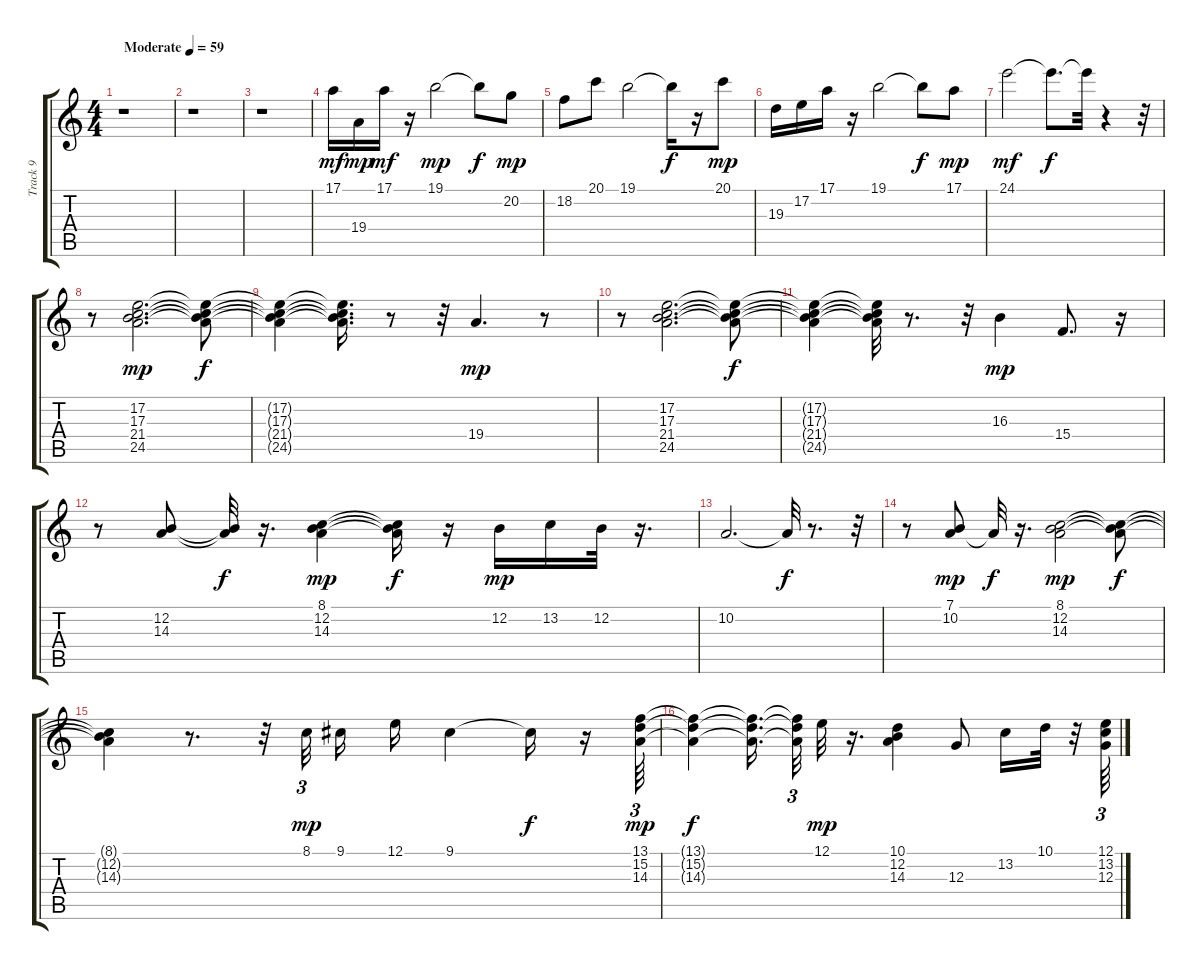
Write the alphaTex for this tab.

\track ("Track 9" "Track 9") {instrument electricpiano1}
\staff {score tabs}
\tuning (E4 B3 G3 D3 A2 E2) {hide}
\ts (4 4)
\tempo (59 "Moderate")
\clef g2
\ks c
r.1{dy mf instrument electricpiano1} |
r.1 |
r.1 |
17.1.16 19.4.16{dy mp} 17.1.16{dy mf} r.16 19.1.2{dy mp} 19.1{t}.8{dy f} 20.2.8{dy mp} |
18.2.8 20.1.8 19.1.2 19.1{t}.16{dy f} r.16 20.1.8{dy mp} |
19.3.16 17.2.16 17.1.16 r.16 19.1.2 19.1{t}.8{dy f} 17.1.8{dy mp} |
24.1.2{dy mf} 24.1{t}.8{d dy f} 24.1{t}.32 r.4 r.32 |
r.8 (17.2 17.3 21.4 24.5).2{d dy mp} (17.2{t} 17.3{t} 21.4{t} 24.5{t}).8{dy f} |
(17.2{t} 17.3{t} 21.4{t} 24.5{t}).4 (17.2{t} 17.3{t} 21.4{t} 24.5{t}).16{d} r.8 r.32 19.4.4{d dy mp} r.8 |
r.8 (17.2 17.3 21.4 24.5).2{d} (17.2{t} 17.3{t} 21.4{t} 24.5{t}).8{dy f} |
(17.2{t} 17.3{t} 21.4{t} 24.5{t}).4 (17.2{t} 17.3{t} 21.4{t} 24.5{t}).32 r.8{d} r.32 16.3.4{dy mp} 15.4.8{d} r.16 |
r.8 (12.2 14.3).8 (12.2{t} 14.3{t}).32{dy f} r.16{d} (8.1 12.2 14.3).4{dy mp} (8.1{t} 12.2{t} 14.3{t}).16{dy f} r.16 12.2.16{dy mp} 13.2.16 12.2.32 r.16{d} |
10.2.2{d} 10.2{t}.32{dy f} r.8{d} r.32 |
r.8 (7.1 10.2).8{dy mp} 10.2{t}.32{dy f} r.16{d} (8.1 12.2 14.3).2{dy mp} (8.1{t} 12.2{t} 14.3{t}).8{dy f} |
(8.1{t} 12.2{t} 14.3{t}).4 r.8{d} r.32 8.1.32{tu (3 2) dy mp} 9.1.16 12.1.16 9.1.4 9.1{t}.16{dy f} r.16 (13.1 15.2 14.3).64{tu (3 2) dy mp} |
(13.1{t} 15.2{t} 14.3{t}).4{dy f} (13.1{t} 15.2{t} 14.3{t}).16{d beam splitsecondary} (13.1{t} 15.2{t} 14.3{t}).32{tu (3 2)} 12.1.32{dy mp} r.16{d} (10.1 12.2 14.3).4 12.3.8 13.2.16 10.1.32 r.32 (12.1 13.2 12.3).64{tu (3 2)}
